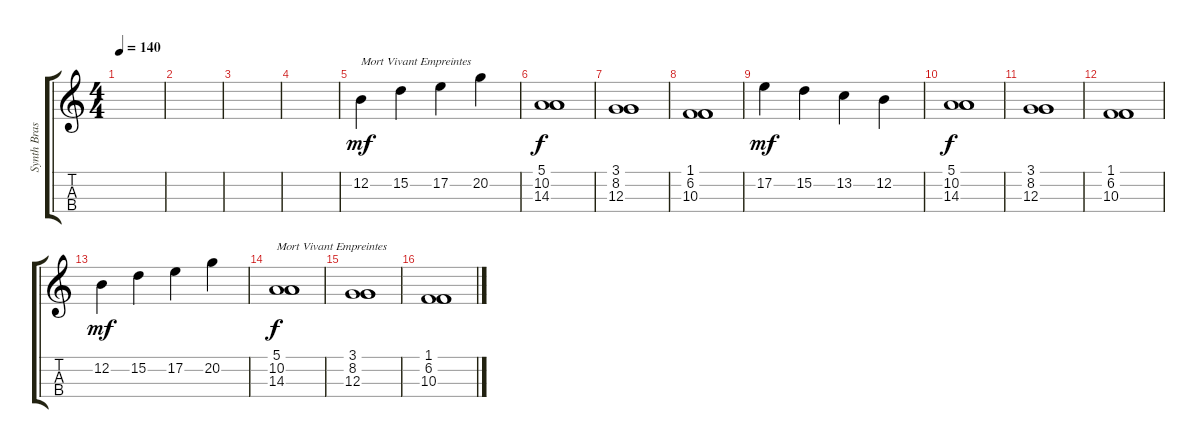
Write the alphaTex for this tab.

\track ("Synth Brass" "Synth Bras") {instrument synthbrass1}
\staff {score tabs}
\tuning (E4 B3 G3 D3) {hide}
\ts (4 4)
\tempo 140
\clef g2
\ks c
|
|
|
|
12.2.4{txt "Mort Vivant Empreintes" dy mf} 15.2.4 17.2.4 20.2.4 |
(5.1 10.2 14.3).1{dy f} |
(3.1 8.2 12.3).1 |
(1.1 6.2 10.3).1 |
17.2.4{dy mf} 15.2.4 13.2.4 12.2.4 |
(5.1 10.2 14.3).1{dy f} |
(3.1 8.2 12.3).1 |
(1.1 6.2 10.3).1 |
12.2.4{dy mf} 15.2.4 17.2.4 20.2.4 |
(5.1 10.2 14.3).1{txt "Mort Vivant Empreintes" dy f} |
(3.1 8.2 12.3).1 |
(1.1 6.2 10.3).1
